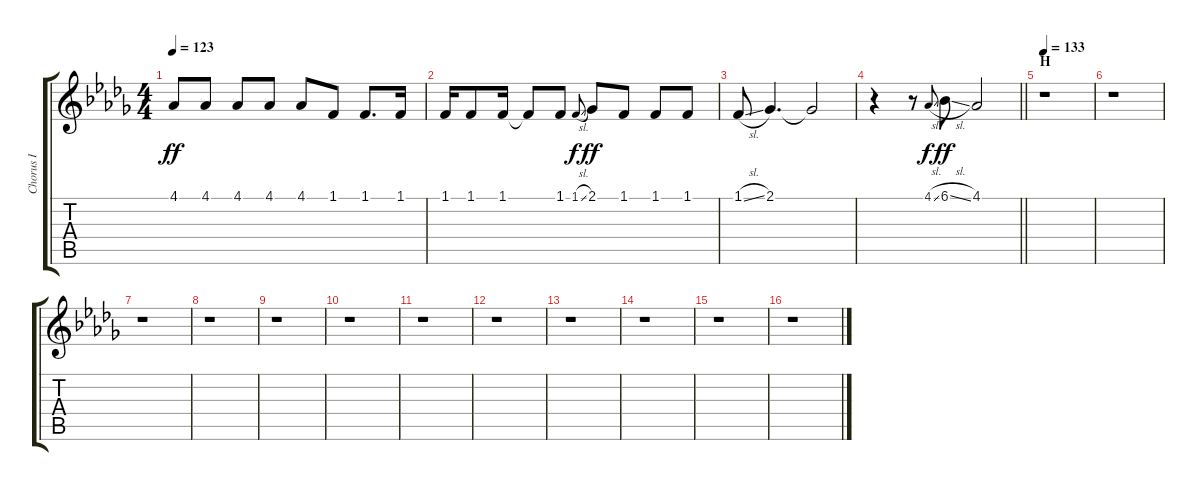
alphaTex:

\track ("Chorus I" "Chorus I") {instrument voiceoohs}
\staff {score tabs}
\tuning (E4 B3 G3 D3 A2 E2) {hide}
\ts (4 4)
\tempo 123
\clef g2
\ks db
4.1.8{dy ff} 4.1.8 4.1.8 4.1.8 4.1.8 1.1.8 1.1.8{d} 1.1.16 |
1.1.16 1.1.8 1.1.16 1.1{t}.8 1.1.8 1.1{sl}.8{gr onbeat dy f} 2.1.8{dy ff} 1.1.8 1.1.8 1.1.8 |
1.1{sl}.8 2.1.4{d} 2.1{t}.2 |
\barLineRight lightlight
r.4 r.8 4.1{sl}.8{gr onbeat dy f} 6.1{sl}.8{dy ff} 4.1.2 |
\section ("" "H")
\tempo 133
r.1 |
r.1 |
r.1 |
r.1 |
r.1 |
r.1 |
r.1 |
r.1 |
r.1 |
r.1 |
r.1 |
r.1
